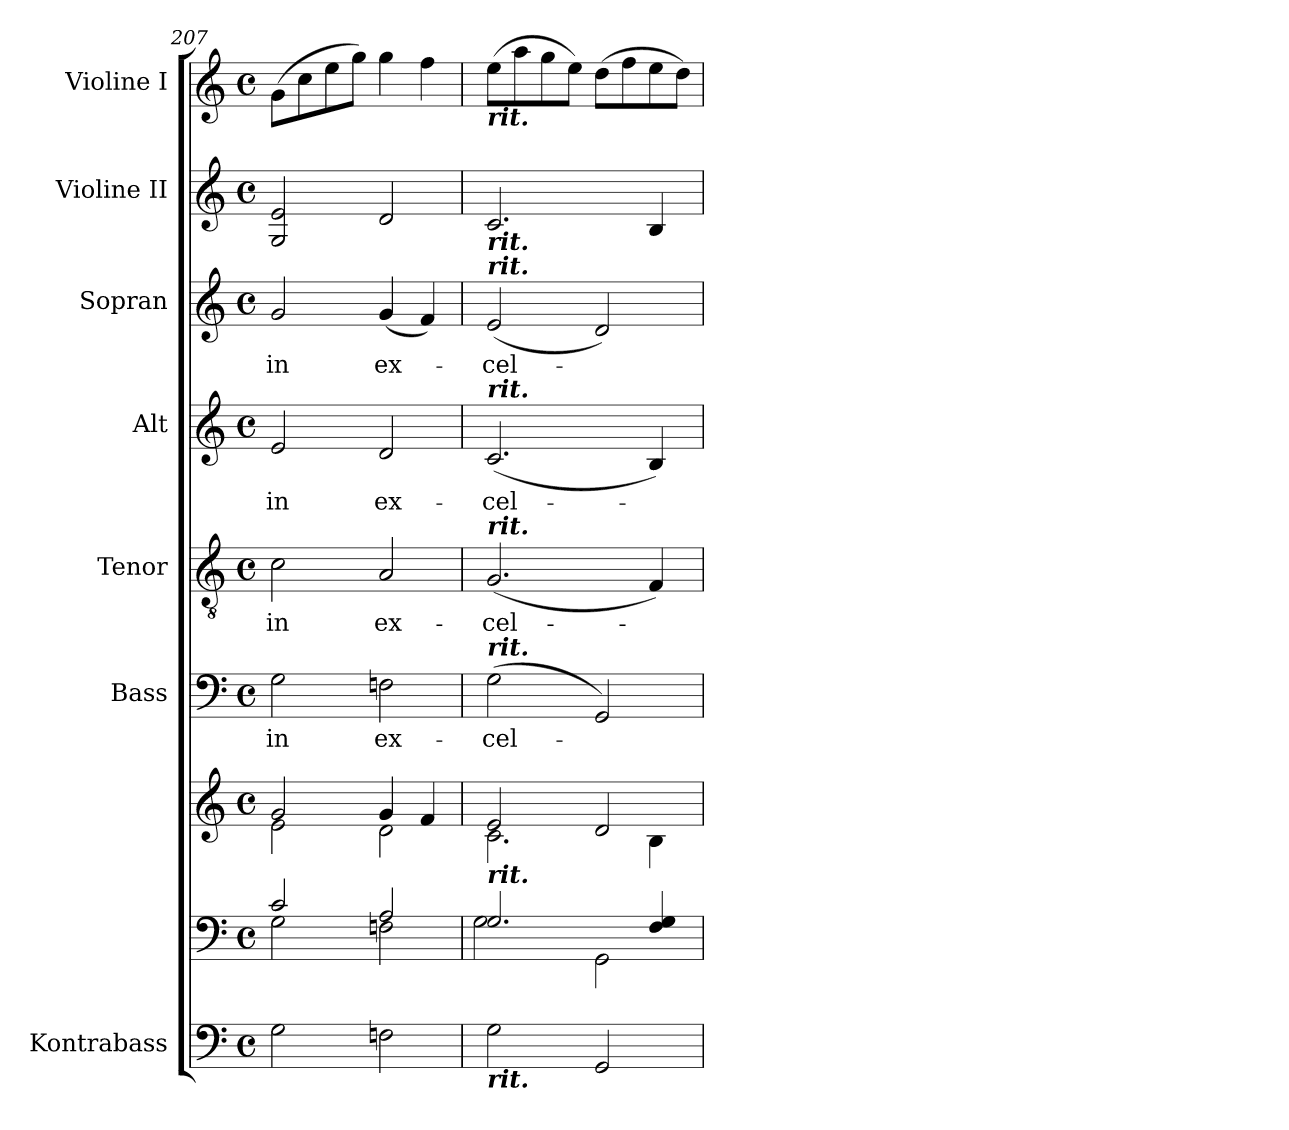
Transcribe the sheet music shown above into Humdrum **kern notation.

**kern	**kern	**kern	**kern	**text	**kern	**text	**kern	**text	**kern	**text	**kern	**kern
*part8	*part7	*part7	*part6	*part6	*part5	*part5	*part4	*part4	*part3	*part3	*part2	*part1
*staff9	*staff8	*staff7	*staff6	*staff6	*staff5	*staff5	*staff4	*staff4	*staff3	*staff3	*staff2	*staff1
*I"Kontrabass	*	*	*I"Bass	*	*I"Tenor	*	*I"Alt	*	*I"Sopran	*	*I"Violine II	*I"Violine I
*I'Kb.	*	*	*I'B.	*	*I'T.	*	*I'A.	*	*I'S.	*	*I'Vl. II	*I'Vl. I
*clefF4	*clefF4	*clefG2	*clefF4	*	*clefGv2	*	*clefG2	*	*clefG2	*	*clefG2	*clefG2
*ITrd7c12	*	*	*	*	*	*	*	*	*	*	*	*
*k[]	*k[]	*k[]	*k[]	*	*k[]	*	*k[]	*	*k[]	*	*k[]	*k[]
*C:	*C:	*C:	*C:	*	*C:	*	*C:	*	*C:	*	*C:	*C:
*M4/4	*M4/4	*M4/4	*M4/4	*	*M4/4	*	*M4/4	*	*M4/4	*	*M4/4	*M4/4
*met(c)	*met(c)	*met(c)	*met(c)	*	*met(c)	*	*met(c)	*	*met(c)	*	*met(c)	*met(c)
=207	=207	=207	=207	=207	=207	=207	=207	=207	=207	=207	=207	=207
*	*^	*^	*	*	*	*	*	*	*	*	*	*
!	!	!	!	!	!	!LO:LY:b	!	!LO:LY:b	!	!LO:LY:b	!	!LO:LY:b	!	!
2GG\	2c/	2G\	2g/	2e\	2G\	in	2c\	in	2e/	in	2g/	in	2G/ 2e/	(>8g\L
.	.	.	.	.	.	.	.	.	.	.	.	.	.	8cc\
.	.	.	.	.	.	.	.	.	.	.	.	.	.	8ee\
.	.	.	.	.	.	.	.	.	.	.	.	.	.	8gg\J)
!	!	!	!	!	!	!LO:LY:b	!	!LO:LY:b	!	!LO:LY:b	!	!LO:LY:b	!	!
2FFn\	2A/	2Fn\	4g/	2d\	2Fn\	ex-	2A/	ex-	2d/	ex-	(<4g/	ex-	2d/	4gg\
.	.	.	4f/	.	.	.	.	.	.	.	4f/)	.	.	4ff\
=208	=208	=208	=208	=208	=208	=208	=208	=208	=208	=208	=208	=208	=208	=208
!	!	!	!	!	!	!	!	!	!	!	!	!	!	!LO:TX:b:Bi:t=rit.
!	!	!	!	!	!	!	!	!	!	!	!	!	!LO:TX:b:Bi:t=rit.	!
!	!	!	!	!	!	!	!	!	!	!	!LO:TX:a:Bi:t=rit.	!	!	!
!	!	!	!	!	!	!	!	!	!LO:TX:a:Bi:t=rit.	!	!	!	!	!
!	!	!	!	!	!	!	!LO:TX:a:Bi:t=rit.	!	!	!	!	!	!	!
!	!	!	!	!	!LO:TX:a:Bi:t=rit.	!	!	!	!	!	!	!	!	!
!	!	!	!LO:TX:b:Bi:t=rit.	!	!	!	!	!	!	!	!	!	!	!
!LO:TX:b:Bi:t=rit.	!	!	!	!	!	!	!	!	!	!	!	!	!	!
!	!	!	!	!	!	!LO:LY:b	!	!LO:LY:b	!	!LO:LY:b	!	!LO:LY:b	!	!
2GG\	2.G/	2G\	2e/	2.c\	(>2G\	-cel-	(<2.G/	-cel-	(<2.c/	-cel-	(<2e/	-cel-	2.c/	(>8ee\L
.	.	.	.	.	.	.	.	.	.	.	.	.	.	8aa\
.	.	.	.	.	.	.	.	.	.	.	.	.	.	8gg\
.	.	.	.	.	.	.	.	.	.	.	.	.	.	8ee\J)
2GGG/	.	2GG\	2d/	.	2GG/)	.	.	.	.	.	2d/)	.	.	(>8dd\L
.	.	.	.	.	.	.	.	.	.	.	.	.	.	8ff\
.	4F/ 4G/	.	.	4B\	.	.	4F/)	.	4B/)	.	.	.	4B/	8ee\
.	.	.	.	.	.	.	.	.	.	.	.	.	.	8dd\J)
*	*v	*v	*	*	*	*	*	*	*	*	*	*	*	*
*	*	*v	*v	*	*	*	*	*	*	*	*	*	*
=	=	=	=	=	=	=	=	=	=	=	=	=
*-	*-	*-	*-	*-	*-	*-	*-	*-	*-	*-	*-	*-
